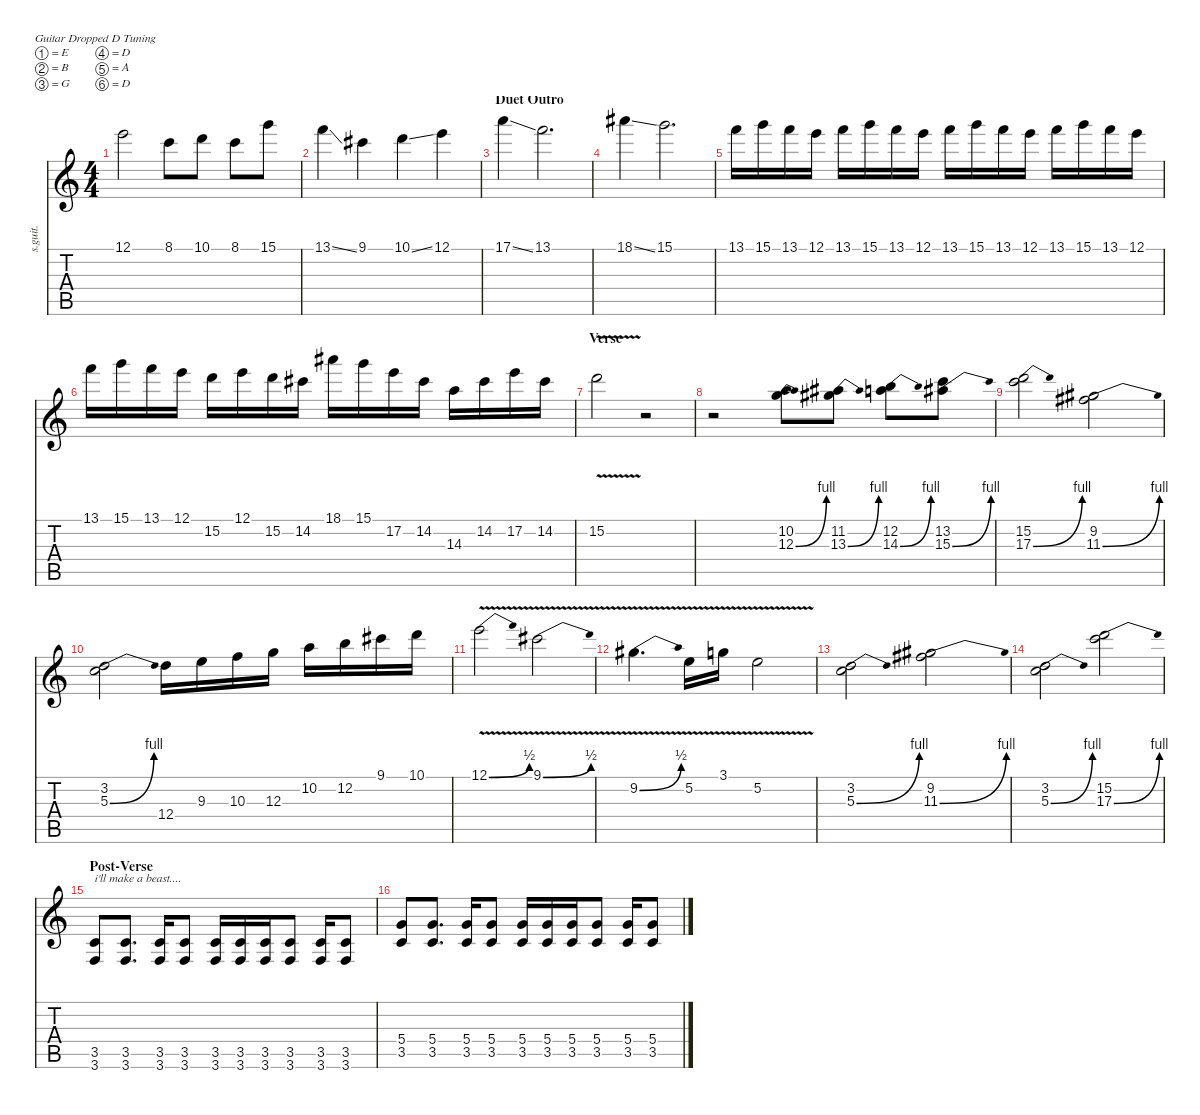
\defaultSystemsLayout 4
\hideDynamics
\bracketExtendMode nobrackets
\track ("Synyster Gates (Lead)" "s.guit.") {instrument distortionguitar}
\staff {score tabs}
\tuning (E4 B3 G3 D3 A2 D2)
\ts (4 4)
\tempo (125 hide)
\clef g2
\ks c
12.1.2{lyrics (0 "") lyrics (1 "") lyrics (2 "") lyrics (3 "") lyrics (4 "") dy f} 8.1.8{lyrics (0 "") lyrics (1 "") lyrics (2 "") lyrics (3 "") lyrics (4 "")} 10.1.8{lyrics (0 "") lyrics (1 "") lyrics (2 "") lyrics (3 "") lyrics (4 "")} 8.1.8{lyrics (0 "") lyrics (1 "") lyrics (2 "") lyrics (3 "") lyrics (4 "")} 15.1.8{lyrics (0 "") lyrics (1 "") lyrics (2 "") lyrics (3 "") lyrics (4 "")} |
13.1{ss}.4{lyrics (0 "") lyrics (1 "") lyrics (2 "") lyrics (3 "") lyrics (4 "")} 9.1{acc #}.4{lyrics (0 "") lyrics (1 "") lyrics (2 "") lyrics (3 "") lyrics (4 "")} 10.1{ss}.4{lyrics (0 "") lyrics (1 "") lyrics (2 "") lyrics (3 "") lyrics (4 "")} 12.1.4{lyrics (0 "") lyrics (1 "") lyrics (2 "") lyrics (3 "") lyrics (4 "")} |
\section ("" "Duet Outro")
17.1{ss}.4{lyrics (0 "") lyrics (1 "") lyrics (2 "") lyrics (3 "") lyrics (4 "")} 13.1.2{d lyrics (0 "") lyrics (1 "") lyrics (2 "") lyrics (3 "") lyrics (4 "")} |
18.1{ss acc #}.4{lyrics (0 "") lyrics (1 "") lyrics (2 "") lyrics (3 "") lyrics (4 "")} 15.1.2{d lyrics (0 "") lyrics (1 "") lyrics (2 "") lyrics (3 "") lyrics (4 "")} |
13.1.16{lyrics (0 "") lyrics (1 "") lyrics (2 "") lyrics (3 "") lyrics (4 "")} 15.1.16{lyrics (0 "") lyrics (1 "") lyrics (2 "") lyrics (3 "") lyrics (4 "")} 13.1.16{lyrics (0 "") lyrics (1 "") lyrics (2 "") lyrics (3 "") lyrics (4 "")} 12.1.16{lyrics (0 "") lyrics (1 "") lyrics (2 "") lyrics (3 "") lyrics (4 "")} 13.1.16{lyrics (0 "") lyrics (1 "") lyrics (2 "") lyrics (3 "") lyrics (4 "")} 15.1.16{lyrics (0 "") lyrics (1 "") lyrics (2 "") lyrics (3 "") lyrics (4 "")} 13.1.16{lyrics (0 "") lyrics (1 "") lyrics (2 "") lyrics (3 "") lyrics (4 "")} 12.1.16{lyrics (0 "") lyrics (1 "") lyrics (2 "") lyrics (3 "") lyrics (4 "")} 13.1.16{lyrics (0 "") lyrics (1 "") lyrics (2 "") lyrics (3 "") lyrics (4 "")} 15.1.16{lyrics (0 "") lyrics (1 "") lyrics (2 "") lyrics (3 "") lyrics (4 "")} 13.1.16{lyrics (0 "") lyrics (1 "") lyrics (2 "") lyrics (3 "") lyrics (4 "")} 12.1.16{lyrics (0 "") lyrics (1 "") lyrics (2 "") lyrics (3 "") lyrics (4 "")} 13.1.16{lyrics (0 "") lyrics (1 "") lyrics (2 "") lyrics (3 "") lyrics (4 "")} 15.1.16{lyrics (0 "") lyrics (1 "") lyrics (2 "") lyrics (3 "") lyrics (4 "")} 13.1.16{lyrics (0 "") lyrics (1 "") lyrics (2 "") lyrics (3 "") lyrics (4 "")} 12.1.16{lyrics (0 "") lyrics (1 "") lyrics (2 "") lyrics (3 "") lyrics (4 "")} |
13.1.16{lyrics (0 "") lyrics (1 "") lyrics (2 "") lyrics (3 "") lyrics (4 "")} 15.1.16{lyrics (0 "") lyrics (1 "") lyrics (2 "") lyrics (3 "") lyrics (4 "")} 13.1.16{lyrics (0 "") lyrics (1 "") lyrics (2 "") lyrics (3 "") lyrics (4 "")} 12.1.16{lyrics (0 "") lyrics (1 "") lyrics (2 "") lyrics (3 "") lyrics (4 "")} 15.2.16{lyrics (0 "") lyrics (1 "") lyrics (2 "") lyrics (3 "") lyrics (4 "")} 12.1.16{lyrics (0 "") lyrics (1 "") lyrics (2 "") lyrics (3 "") lyrics (4 "")} 15.2.16{lyrics (0 "") lyrics (1 "") lyrics (2 "") lyrics (3 "") lyrics (4 "")} 14.2{acc #}.16{lyrics (0 "") lyrics (1 "") lyrics (2 "") lyrics (3 "") lyrics (4 "")} 18.1{acc #}.16{lyrics (0 "") lyrics (1 "") lyrics (2 "") lyrics (3 "") lyrics (4 "")} 15.1.16{lyrics (0 "") lyrics (1 "") lyrics (2 "") lyrics (3 "") lyrics (4 "")} 17.2.16{lyrics (0 "") lyrics (1 "") lyrics (2 "") lyrics (3 "") lyrics (4 "")} 14.2{acc #}.16{lyrics (0 "") lyrics (1 "") lyrics (2 "") lyrics (3 "") lyrics (4 "")} 14.3.16{lyrics (0 "") lyrics (1 "") lyrics (2 "") lyrics (3 "") lyrics (4 "")} 14.2{acc #}.16{lyrics (0 "") lyrics (1 "") lyrics (2 "") lyrics (3 "") lyrics (4 "")} 17.2.16{lyrics (0 "") lyrics (1 "") lyrics (2 "") lyrics (3 "") lyrics (4 "")} 14.2{acc #}.16{lyrics (0 "") lyrics (1 "") lyrics (2 "") lyrics (3 "") lyrics (4 "")} |
\section ("" "Verse")
15.2{v}.2{lyrics (0 "") lyrics (1 "") lyrics (2 "") lyrics (3 "") lyrics (4 "") dy fff} r.2 |
r.2 (10.2 12.3{be (bend 0 0 15 4)}).8{lyrics (0 "") lyrics (1 "") lyrics (2 "") lyrics (3 "") lyrics (4 "")} (11.2{acc #} 13.3{be (bend 0 0 15 4) acc #}).8{lyrics (0 "") lyrics (1 "") lyrics (2 "") lyrics (3 "") lyrics (4 "")} (12.2 14.3{be (bend 0 0 15 4)}).8{lyrics (0 "") lyrics (1 "") lyrics (2 "") lyrics (3 "") lyrics (4 "")} (13.2 15.3{be (bend 0 0 15 4) acc #}).8{lyrics (0 "") lyrics (1 "") lyrics (2 "") lyrics (3 "") lyrics (4 "")} |
(15.2 17.3{be (bend 0 0 15 4)}).2{lyrics (0 "") lyrics (1 "") lyrics (2 "") lyrics (3 "") lyrics (4 "")} (9.2{acc #} 11.3{be (bend 0 0 15 4) acc #}).2{lyrics (0 "") lyrics (1 "") lyrics (2 "") lyrics (3 "") lyrics (4 "")} |
(3.2 5.3{be (bend 0 0 15 4)}).2{lyrics (0 "") lyrics (1 "") lyrics (2 "") lyrics (3 "") lyrics (4 "")} 12.4.16{lyrics (0 "") lyrics (1 "") lyrics (2 "") lyrics (3 "") lyrics (4 "")} 9.3.16{lyrics (0 "") lyrics (1 "") lyrics (2 "") lyrics (3 "") lyrics (4 "")} 10.3.16{lyrics (0 "") lyrics (1 "") lyrics (2 "") lyrics (3 "") lyrics (4 "")} 12.3.16{lyrics (0 "") lyrics (1 "") lyrics (2 "") lyrics (3 "") lyrics (4 "")} 10.2.16{lyrics (0 "") lyrics (1 "") lyrics (2 "") lyrics (3 "") lyrics (4 "")} 12.2.16{lyrics (0 "") lyrics (1 "") lyrics (2 "") lyrics (3 "") lyrics (4 "")} 9.1{acc #}.16{lyrics (0 "") lyrics (1 "") lyrics (2 "") lyrics (3 "") lyrics (4 "")} 10.1.16{lyrics (0 "") lyrics (1 "") lyrics (2 "") lyrics (3 "") lyrics (4 "")} |
12.1{be (bend 0 0 15 2) v}.2{lyrics (0 "") lyrics (1 "") lyrics (2 "") lyrics (3 "") lyrics (4 "")} 9.1{be (bend 0 0 15 2) v acc #}.2{lyrics (0 "") lyrics (1 "") lyrics (2 "") lyrics (3 "") lyrics (4 "")} |
9.2{be (bend 0 0 15 2) v acc #}.4{d lyrics (0 "") lyrics (1 "") lyrics (2 "") lyrics (3 "") lyrics (4 "")} 5.2{v}.16{lyrics (0 "") lyrics (1 "") lyrics (2 "") lyrics (3 "") lyrics (4 "")} 3.1{v}.16{lyrics (0 "") lyrics (1 "") lyrics (2 "") lyrics (3 "") lyrics (4 "")} 5.2{v}.2{lyrics (0 "") lyrics (1 "") lyrics (2 "") lyrics (3 "") lyrics (4 "")} |
(3.2 5.3{be (bend 0 0 15 4)}).2{lyrics (0 "") lyrics (1 "") lyrics (2 "") lyrics (3 "") lyrics (4 "")} (9.2{acc #} 11.3{be (bend 0 0 15 4) acc #}).2{lyrics (0 "") lyrics (1 "") lyrics (2 "") lyrics (3 "") lyrics (4 "")} |
(3.2 5.3{be (bend 0 0 15 4)}).2{lyrics (0 "") lyrics (1 "") lyrics (2 "") lyrics (3 "") lyrics (4 "")} (15.2 17.3{be (bend 0 0 15 4)}).2{lyrics (0 "") lyrics (1 "") lyrics (2 "") lyrics (3 "") lyrics (4 "")} |
\section ("" "Post-Verse")
(3.5 3.6).8{txt "i'll make a beast...." lyrics (0 "") lyrics (1 "") lyrics (2 "") lyrics (3 "") lyrics (4 "") dy mf} (3.5 3.6).8{d lyrics (0 "") lyrics (1 "") lyrics (2 "") lyrics (3 "") lyrics (4 "")} (3.5 3.6).16{lyrics (0 "") lyrics (1 "") lyrics (2 "") lyrics (3 "") lyrics (4 "")} (3.5 3.6).8{lyrics (0 "") lyrics (1 "") lyrics (2 "") lyrics (3 "") lyrics (4 "")} (3.5 3.6).16{lyrics (0 "") lyrics (1 "") lyrics (2 "") lyrics (3 "") lyrics (4 "")} (3.5 3.6).16{lyrics (0 "") lyrics (1 "") lyrics (2 "") lyrics (3 "") lyrics (4 "")} (3.5 3.6).16{lyrics (0 "") lyrics (1 "") lyrics (2 "") lyrics (3 "") lyrics (4 "")} (3.5 3.6).8{lyrics (0 "") lyrics (1 "") lyrics (2 "") lyrics (3 "") lyrics (4 "")} (3.5 3.6).16{lyrics (0 "") lyrics (1 "") lyrics (2 "") lyrics (3 "") lyrics (4 "")} (3.5 3.6).8{lyrics (0 "") lyrics (1 "") lyrics (2 "") lyrics (3 "") lyrics (4 "")} |
(5.4 3.5).8{lyrics (0 "") lyrics (1 "") lyrics (2 "") lyrics (3 "") lyrics (4 "")} (5.4 3.5).8{d lyrics (0 "") lyrics (1 "") lyrics (2 "") lyrics (3 "") lyrics (4 "")} (5.4 3.5).16{lyrics (0 "") lyrics (1 "") lyrics (2 "") lyrics (3 "") lyrics (4 "")} (5.4 3.5).8{lyrics (0 "") lyrics (1 "") lyrics (2 "") lyrics (3 "") lyrics (4 "")} (5.4 3.5).16{lyrics (0 "") lyrics (1 "") lyrics (2 "") lyrics (3 "") lyrics (4 "")} (5.4 3.5).16{lyrics (0 "") lyrics (1 "") lyrics (2 "") lyrics (3 "") lyrics (4 "")} (5.4 3.5).16{lyrics (0 "") lyrics (1 "") lyrics (2 "") lyrics (3 "") lyrics (4 "")} (5.4 3.5).8{lyrics (0 "") lyrics (1 "") lyrics (2 "") lyrics (3 "") lyrics (4 "")} (5.4 3.5).16{lyrics (0 "") lyrics (1 "") lyrics (2 "") lyrics (3 "") lyrics (4 "")} (5.4 3.5).8{lyrics (0 "") lyrics (1 "") lyrics (2 "") lyrics (3 "") lyrics (4 "")}
